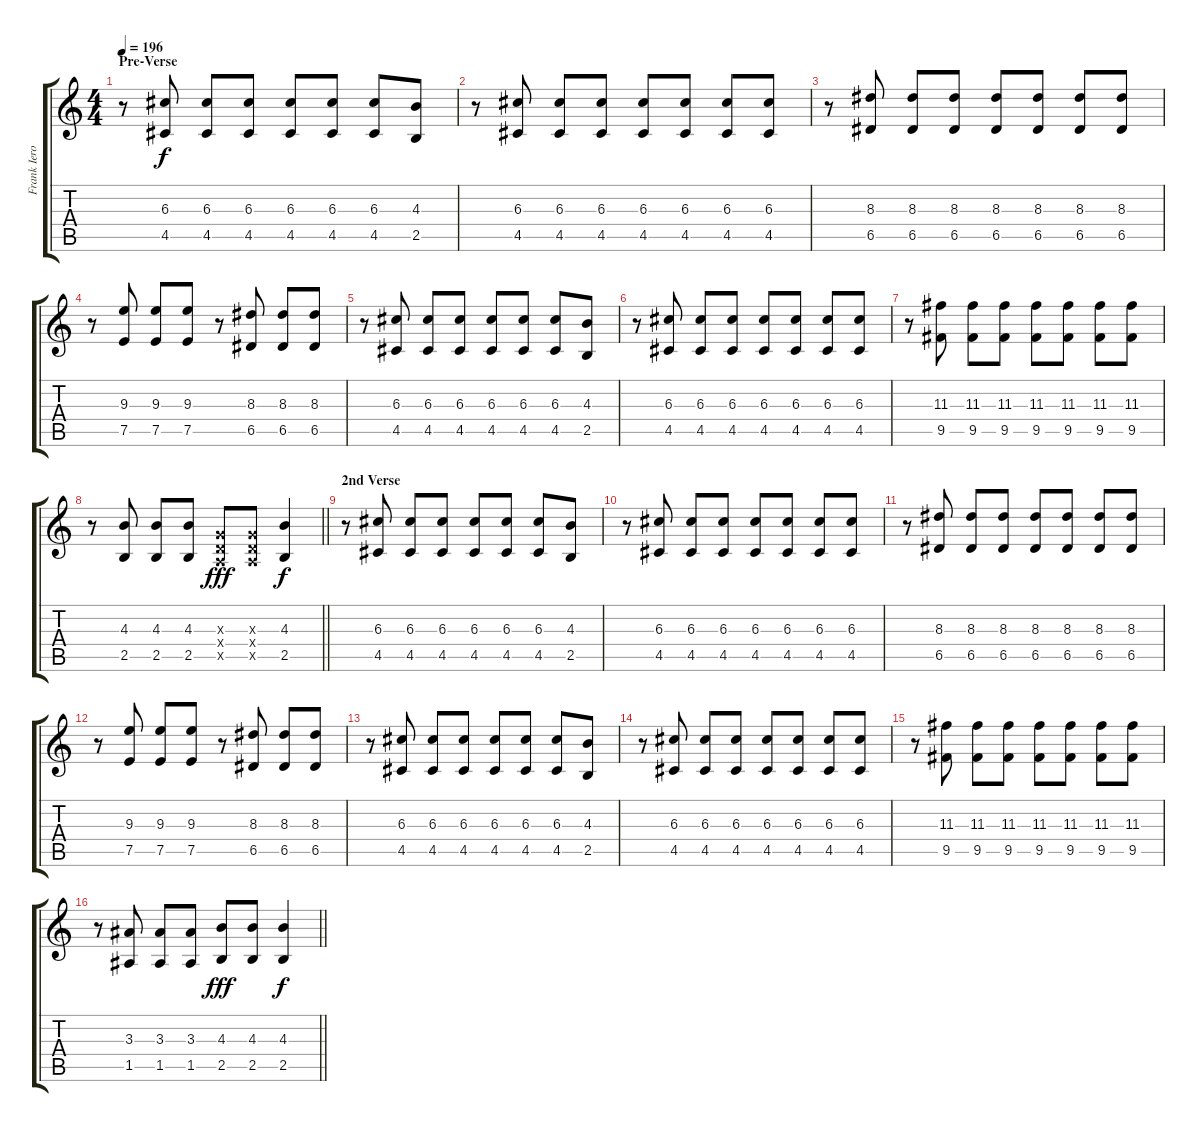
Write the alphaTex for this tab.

\track ("Frank Iero" "Frank Iero") {instrument overdrivenguitar}
\staff {score tabs}
\tuning (E4 B3 G3 D3 A2 D2) {hide}
\ts (4 4)
\section ("" "Pre-Verse")
\tempo 196
\clef g2
\ks c
r.8{dy f} (6.3 4.5).8 (6.3 4.5).8 (6.3 4.5).8 (6.3 4.5).8 (6.3 4.5).8 (6.3 4.5).8 (4.3 2.5).8 |
r.8 (6.3 4.5).8 (6.3 4.5).8 (6.3 4.5).8 (6.3 4.5).8 (6.3 4.5).8 (6.3 4.5).8 (6.3 4.5).8 |
r.8 (8.3 6.5).8 (8.3 6.5).8 (8.3 6.5).8 (8.3 6.5).8 (8.3 6.5).8 (8.3 6.5).8 (8.3 6.5).8 |
r.8 (9.3 7.5).8 (9.3 7.5).8 (9.3 7.5).8 r.8 (8.3 6.5).8 (8.3 6.5).8 (8.3 6.5).8 |
r.8 (6.3 4.5).8 (6.3 4.5).8 (6.3 4.5).8 (6.3 4.5).8 (6.3 4.5).8 (6.3 4.5).8 (4.3 2.5).8 |
r.8 (6.3 4.5).8 (6.3 4.5).8 (6.3 4.5).8 (6.3 4.5).8 (6.3 4.5).8 (6.3 4.5).8 (6.3 4.5).8 |
r.8 (11.3 9.5).8 (11.3 9.5).8 (11.3 9.5).8 (11.3 9.5).8 (11.3 9.5).8 (11.3 9.5).8 (11.3 9.5).8 |
\barLineRight lightlight
r.8 (4.3 2.5).8 (4.3 2.5).8 (4.3 2.5).8 (0.3{x} 0.4{x} 0.5{x}).8{dy fff} (0.3{x} 0.4{x} 0.5{x}).8 (4.3 2.5).4{dy f} |
\section ("" "2nd Verse")
r.8 (6.3 4.5).8 (6.3 4.5).8 (6.3 4.5).8 (6.3 4.5).8 (6.3 4.5).8 (6.3 4.5).8 (4.3 2.5).8 |
r.8 (6.3 4.5).8 (6.3 4.5).8 (6.3 4.5).8 (6.3 4.5).8 (6.3 4.5).8 (6.3 4.5).8 (6.3 4.5).8 |
r.8 (8.3 6.5).8 (8.3 6.5).8 (8.3 6.5).8 (8.3 6.5).8 (8.3 6.5).8 (8.3 6.5).8 (8.3 6.5).8 |
r.8 (9.3 7.5).8 (9.3 7.5).8 (9.3 7.5).8 r.8 (8.3 6.5).8 (8.3 6.5).8 (8.3 6.5).8 |
r.8 (6.3 4.5).8 (6.3 4.5).8 (6.3 4.5).8 (6.3 4.5).8 (6.3 4.5).8 (6.3 4.5).8 (4.3 2.5).8 |
r.8 (6.3 4.5).8 (6.3 4.5).8 (6.3 4.5).8 (6.3 4.5).8 (6.3 4.5).8 (6.3 4.5).8 (6.3 4.5).8 |
r.8 (11.3 9.5).8 (11.3 9.5).8 (11.3 9.5).8 (11.3 9.5).8 (11.3 9.5).8 (11.3 9.5).8 (11.3 9.5).8 |
\barLineRight lightlight
r.8 (3.3 1.5).8 (3.3 1.5).8 (3.3 1.5).8 (4.3 2.5).8{dy fff} (4.3 2.5).8 (4.3 2.5).4{dy f}
